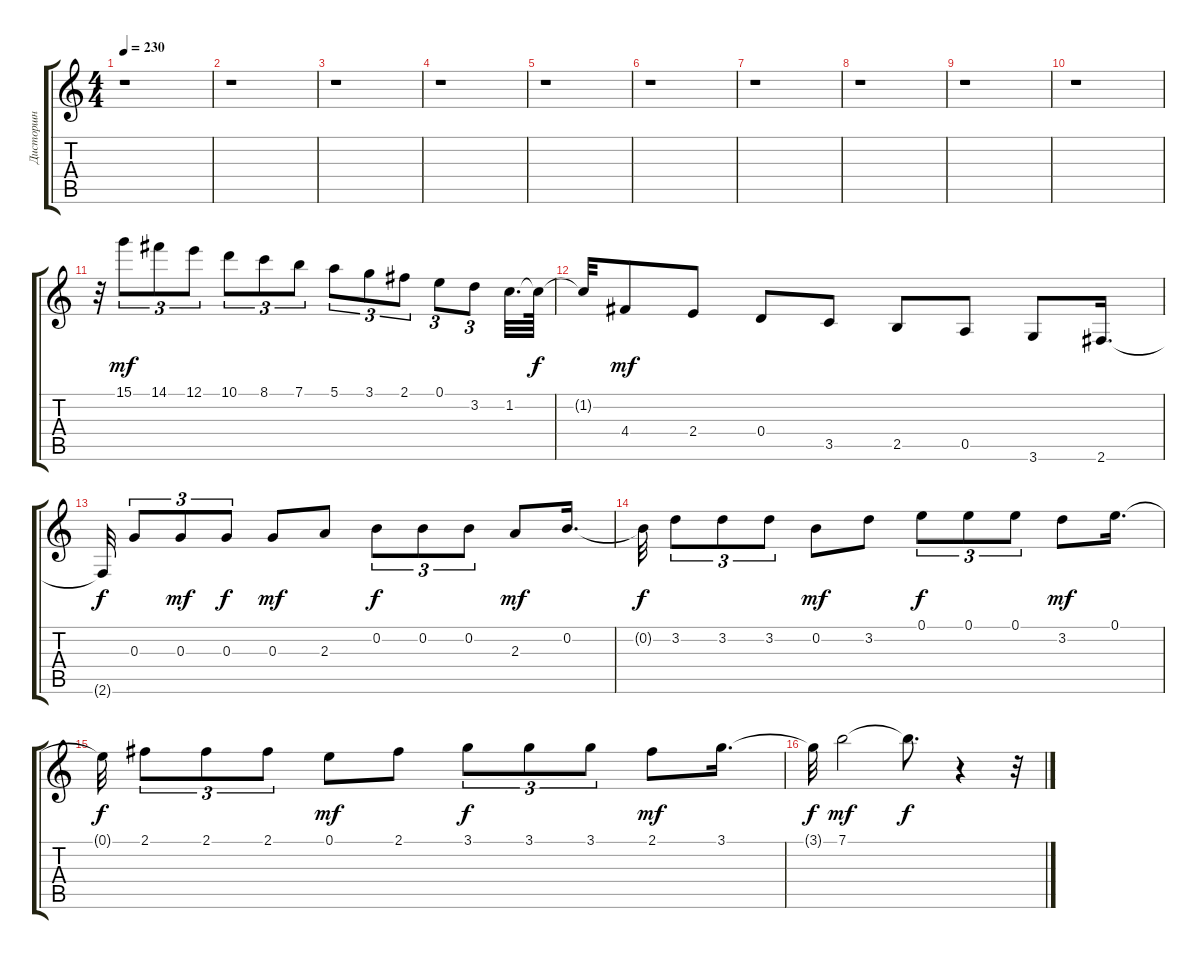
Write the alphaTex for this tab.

\track ("Дисторшн" "Дисторшн") {instrument distortionguitar}
\staff {score tabs}
\tuning (E4 B3 G3 D3 A2 E2) {hide}
\ts (4 4)
\tempo 230
\clef g2
\ks c
r.1{dy mf} |
r.1 |
r.1 |
r.1 |
r.1 |
r.1 |
r.1 |
r.1 |
r.1 |
r.1 |
r.32 15.1.8{tu (3 2)} 14.1.8{tu (3 2)} 12.1.8{tu (3 2)} 10.1.8{tu (3 2)} 8.1.8{tu (3 2)} 7.1.8{tu (3 2)} 5.1.8{tu (3 2)} 3.1.8{tu (3 2)} 2.1.8{tu (3 2)} 0.1.8{tu (3 2)} 3.2.8{tu (3 2)} 1.2.32{d} 1.2{t}.64{dy f} |
1.2{t}.32 4.4.8{dy mf} 2.4.8 0.4.8 3.5.8 2.5.8 0.5.8 3.6.8 2.6.16{d} |
2.6{t}.32{dy f} 0.3.8{tu (3 2)} 0.3.8{tu (3 2) dy mf} 0.3.8{tu (3 2) dy f} 0.3.8{dy mf} 2.3.8 0.2.8{tu (3 2) dy f} 0.2.8{tu (3 2)} 0.2.8{tu (3 2)} 2.3.8{dy mf} 0.2.16{d} |
0.2{t}.32{dy f} 3.2.8{tu (3 2)} 3.2.8{tu (3 2)} 3.2.8{tu (3 2)} 0.2.8{dy mf} 3.2.8 0.1.8{tu (3 2) dy f} 0.1.8{tu (3 2)} 0.1.8{tu (3 2)} 3.2.8{dy mf} 0.1.16{d} |
0.1{t}.32{dy f} 2.1.8{tu (3 2)} 2.1.8{tu (3 2)} 2.1.8{tu (3 2)} 0.1.8{dy mf} 2.1.8 3.1.8{tu (3 2) dy f} 3.1.8{tu (3 2)} 3.1.8{tu (3 2)} 2.1.8{dy mf} 3.1.16{d} |
3.1{t}.32{dy f} 7.1.2{dy mf} 7.1{t}.8{d dy f} r.4 r.32
